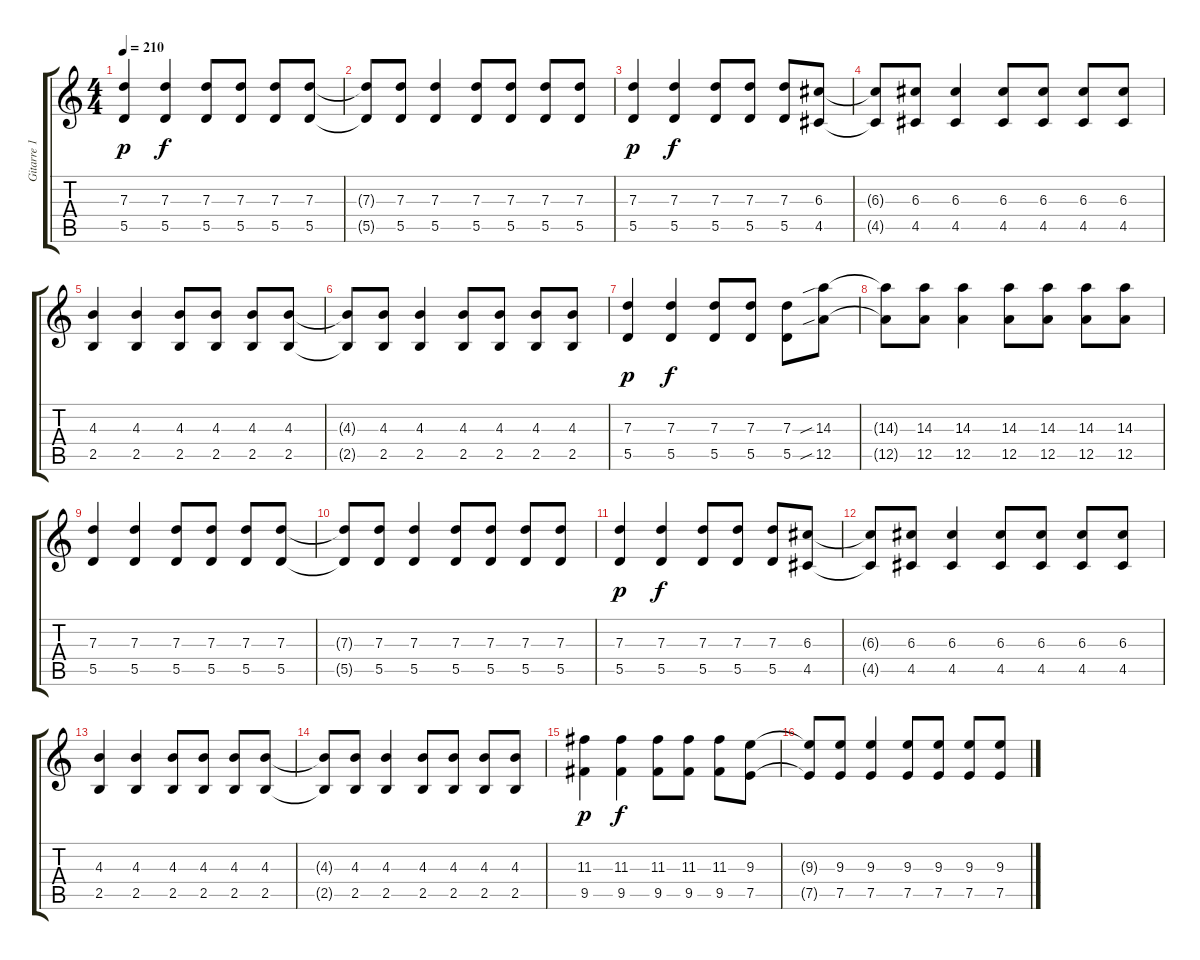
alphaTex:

\track ("Gitarre 1" "Gitarre 1") {instrument distortionguitar}
\staff {score tabs}
\tuning (E4 B3 G3 D3 A2 E2) {hide}
\ts (4 4)
\tempo 210
\clef g2
\ks c
(7.3 5.5).4{dy p} (7.3 5.5).4{dy f} (7.3 5.5).8 (7.3 5.5).8 (7.3 5.5).8 (7.3 5.5).8 |
(7.3{t} 5.5{t}).8 (7.3 5.5).8 (7.3 5.5).4 (7.3 5.5).8 (7.3 5.5).8 (7.3 5.5).8 (7.3 5.5).8 |
(7.3 5.5).4{dy p} (7.3 5.5).4{dy f} (7.3 5.5).8 (7.3 5.5).8 (7.3 5.5).8 (6.3 4.5).8 |
(6.3{t} 4.5{t}).8 (6.3 4.5).8 (6.3 4.5).4 (6.3 4.5).8 (6.3 4.5).8 (6.3 4.5).8 (6.3 4.5).8 |
(4.3 2.5).4 (4.3 2.5).4 (4.3 2.5).8 (4.3 2.5).8 (4.3 2.5).8 (4.3 2.5).8 |
(4.3{t} 2.5{t}).8 (4.3 2.5).8 (4.3 2.5).4 (4.3 2.5).8 (4.3 2.5).8 (4.3 2.5).8 (4.3 2.5).8 |
(7.3 5.5).4{dy p} (7.3 5.5).4{dy f} (7.3 5.5).8 (7.3 5.5).8 (7.3 5.5).8 (14.3{sib} 12.5{sib}).8 |
(14.3{t} 12.5{t}).8 (14.3 12.5).8 (14.3 12.5).4 (14.3 12.5).8 (14.3 12.5).8 (14.3 12.5).8 (14.3 12.5).8 |
(7.3 5.5).4 (7.3 5.5).4 (7.3 5.5).8 (7.3 5.5).8 (7.3 5.5).8 (7.3 5.5).8 |
(7.3{t} 5.5{t}).8 (7.3 5.5).8 (7.3 5.5).4 (7.3 5.5).8 (7.3 5.5).8 (7.3 5.5).8 (7.3 5.5).8 |
(7.3 5.5).4{dy p} (7.3 5.5).4{dy f} (7.3 5.5).8 (7.3 5.5).8 (7.3 5.5).8 (6.3 4.5).8 |
(6.3{t} 4.5{t}).8 (6.3 4.5).8 (6.3 4.5).4 (6.3 4.5).8 (6.3 4.5).8 (6.3 4.5).8 (6.3 4.5).8 |
(4.3 2.5).4 (4.3 2.5).4 (4.3 2.5).8 (4.3 2.5).8 (4.3 2.5).8 (4.3 2.5).8 |
(4.3{t} 2.5{t}).8 (4.3 2.5).8 (4.3 2.5).4 (4.3 2.5).8 (4.3 2.5).8 (4.3 2.5).8 (4.3 2.5).8 |
(11.3 9.5).4{dy p} (11.3 9.5).4{dy f} (11.3 9.5).8 (11.3 9.5).8 (11.3 9.5).8 (9.3 7.5).8 |
(9.3{t} 7.5{t}).8 (9.3 7.5).8 (9.3 7.5).4 (9.3 7.5).8 (9.3 7.5).8 (9.3 7.5).8 (9.3 7.5).8
